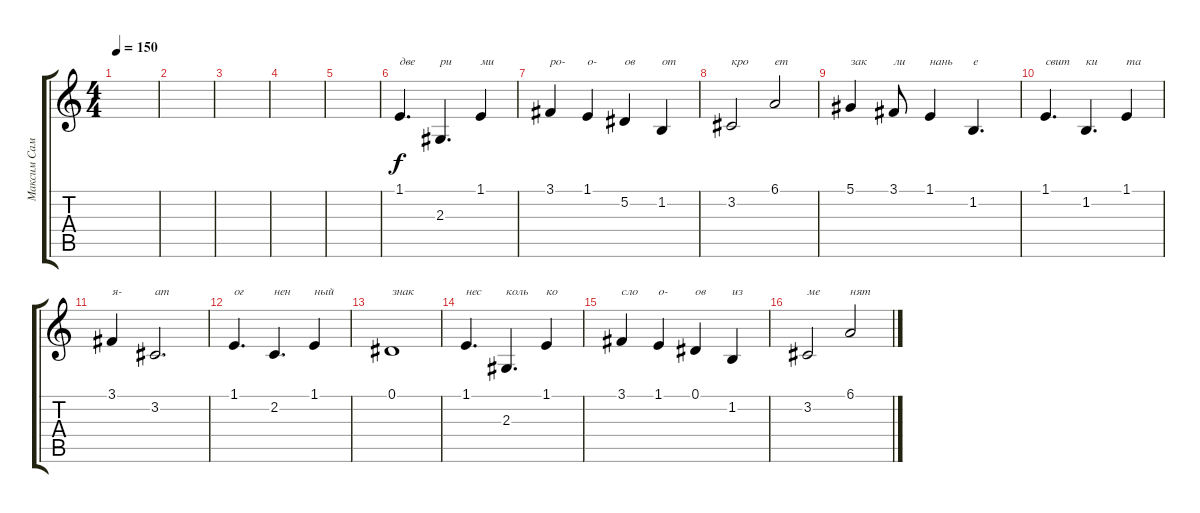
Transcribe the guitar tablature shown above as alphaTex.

\track ("Максим Самосват" "Максим Сам") {instrument bassoon}
\staff {score tabs}
\tuning (Eb4 Bb3 Gb3 Db3 Ab2 Eb2) {hide}
\ts (4 4)
\tempo 150
\clef g2
\ks c
|
|
|
|
|
1.1.4{d txt "две"} 2.3.4{d txt "ри"} 1.1.4{txt "ми"} |
3.1.4{txt "ро-"} 1.1.4{txt "о-"} 5.2.4{txt "ов"} 1.2.4{txt "от"} |
3.2.2{txt "кро"} 6.1.2{txt "ет"} |
5.1.4{txt "зак"} 3.1.8{txt "ли"} 1.1.4{txt "нань"} 1.2.4{d txt "е"} |
1.1.4{d txt "свит"} 1.2.4{d txt "ки"} 1.1.4{txt "та"} |
3.1.4{txt "я-"} 3.2.2{d txt "ат"} |
1.1.4{d txt "ог"} 2.2.4{d txt "нен"} 1.1.4{txt "ный"} |
0.1.1{txt "знак"} |
1.1.4{d txt "нес"} 2.3.4{d txt "коль"} 1.1.4{txt "ко"} |
3.1.4{txt "сло"} 1.1.4{txt "о-"} 0.1.4{txt "ов"} 1.2.4{txt "из"} |
3.2.2{txt "ме"} 6.1.2{txt "нят"}
